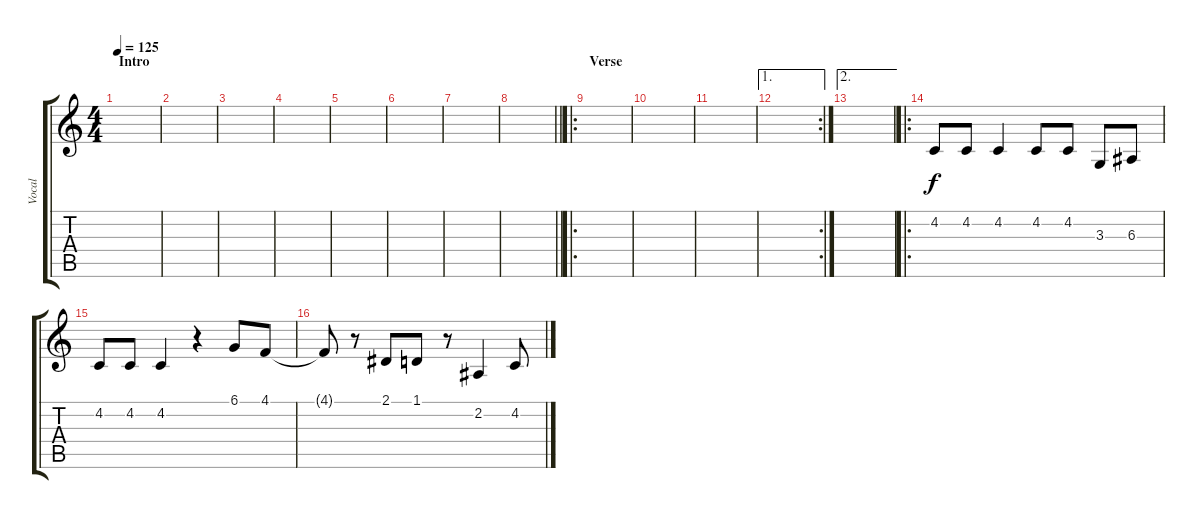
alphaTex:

\track ("Vocal" "Vocal") {instrument clarinet}
\staff {score tabs}
\tuning (Db4 Ab3 E3 B2 Gb2 B1) {hide}
\ts (4 4)
\section ("" "Intro")
\tempo 125
\clef g2
\ks c
|
|
|
|
|
|
|
\barLineRight lightlight
|
\ro
\section ("" "Verse")
|
|
|
\ae 1
\rc 2
|
\ae 2
|
\ro
4.2.8 4.2.8 4.2.4 4.2.8 4.2.8 3.3.8 6.3.8 |
4.2.8 4.2.8 4.2.4 r.4 6.1.8 4.1.8 |
4.1{t}.8 r.8 2.1.8 1.1.8 r.8 2.2.4 4.2.8
